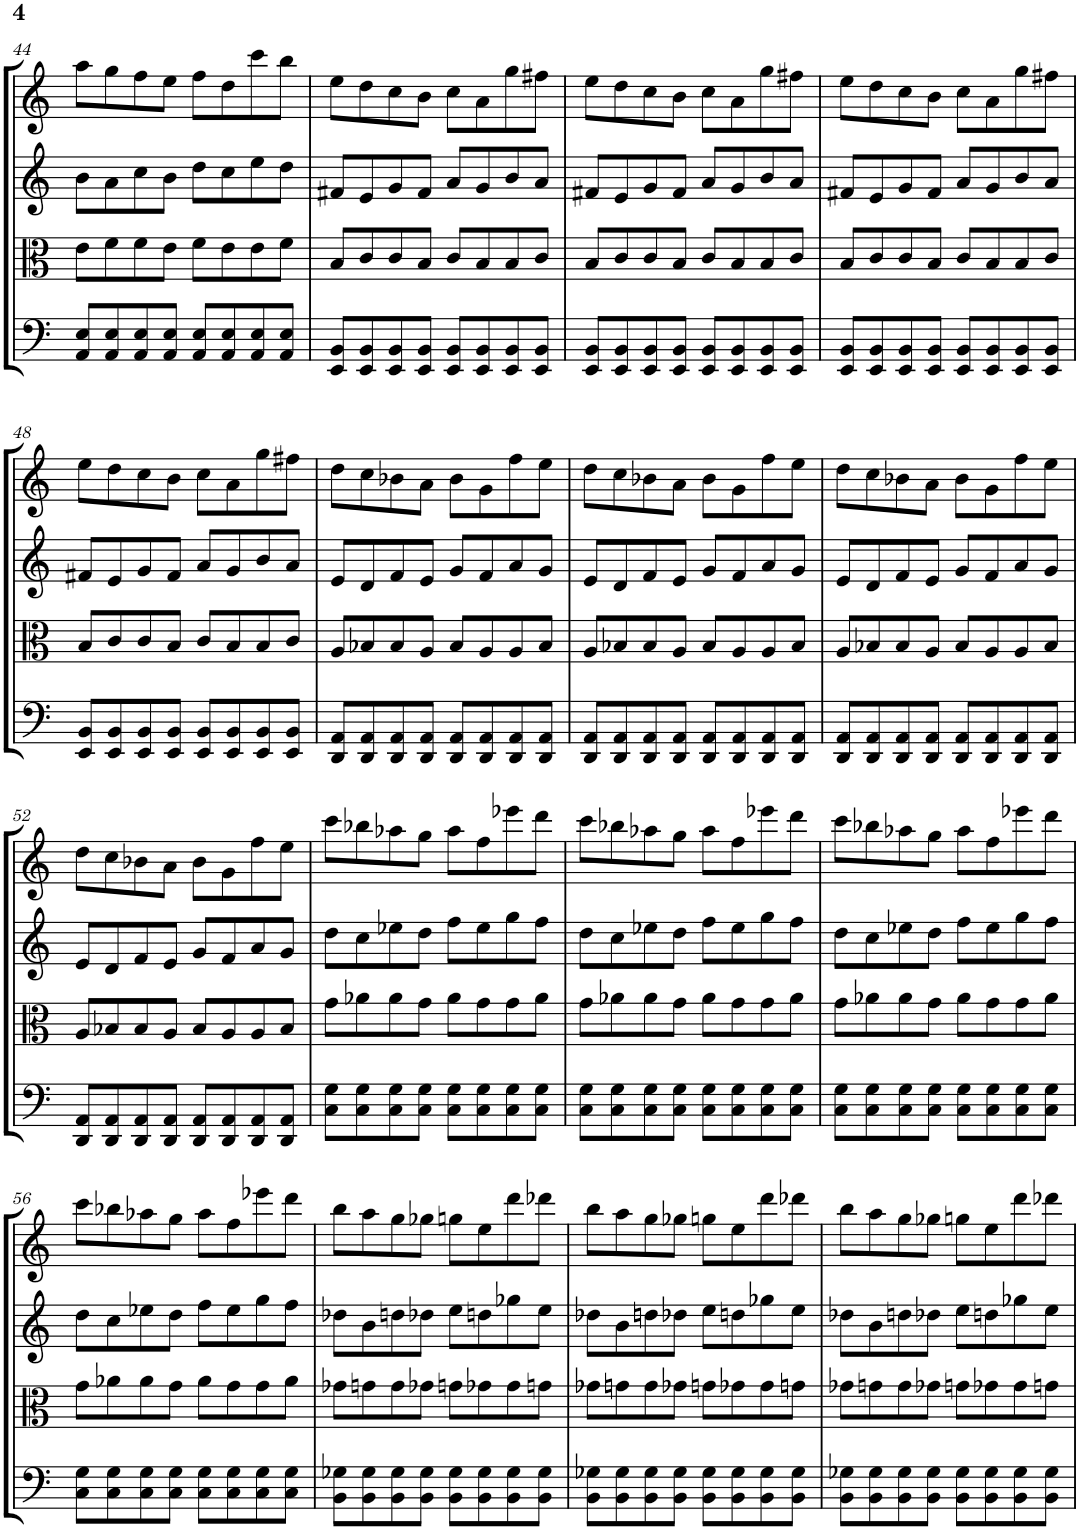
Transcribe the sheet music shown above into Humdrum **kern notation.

**kern	**kern	**kern	**kern
*part4	*part3	*part2	*part1
*staff4	*staff3	*staff2	*staff1
*I"Violoncello	*I"Viola	*I"Violin II	*I"Violin I
*I'Vc	*I'Vla	*I'Vln	*I'Vln
!!LO:PB:g=z
*clefF4	*clefC3	*clefG2	*clefG2
*k[]	*k[]	*k[]	*k[]
*M4/4	*M4/4	*M4/4	*M4/4
=44	=44	=44	=44
8AA/ 8E/L	8e\L	8b\L	8aa\L
8AA/ 8E/	8f\	8a\	8gg\
8AA/ 8E/	8f\	8cc\	8ff\
8AA/ 8E/J	8e\J	8b\J	8ee\J
8AA/ 8E/L	8f\L	8dd\L	8ff\L
8AA/ 8E/	8e\	8cc\	8dd\
8AA/ 8E/	8e\	8ee\	8ccc\
8AA/ 8E/J	8f\J	8dd\J	8bb\J
=45	=45	=45	=45
8EE/ 8BB/L	8B/L	8f#X/L	8ee\L
8EE/ 8BB/	8c/	8e/	8dd\
8EE/ 8BB/	8c/	8g/	8cc\
8EE/ 8BB/J	8B/J	8f#/J	8b\J
8EE/ 8BB/L	8c/L	8a/L	8cc\L
8EE/ 8BB/	8B/	8g/	8a\
8EE/ 8BB/	8B/	8b/	8gg\
8EE/ 8BB/J	8c/J	8a/J	8ff#X\J
=46	=46	=46	=46
8EE/ 8BB/L	8B/L	8f#X/L	8ee\L
8EE/ 8BB/	8c/	8e/	8dd\
8EE/ 8BB/	8c/	8g/	8cc\
8EE/ 8BB/J	8B/J	8f#/J	8b\J
8EE/ 8BB/L	8c/L	8a/L	8cc\L
8EE/ 8BB/	8B/	8g/	8a\
8EE/ 8BB/	8B/	8b/	8gg\
8EE/ 8BB/J	8c/J	8a/J	8ff#X\J
=47	=47	=47	=47
8EE/ 8BB/L	8B/L	8f#X/L	8ee\L
8EE/ 8BB/	8c/	8e/	8dd\
8EE/ 8BB/	8c/	8g/	8cc\
8EE/ 8BB/J	8B/J	8f#/J	8b\J
8EE/ 8BB/L	8c/L	8a/L	8cc\L
8EE/ 8BB/	8B/	8g/	8a\
8EE/ 8BB/	8B/	8b/	8gg\
8EE/ 8BB/J	8c/J	8a/J	8ff#X\J
!!LO:LB:g=z
=48	=48	=48	=48
8EE/ 8BB/L	8B/L	8f#X/L	8ee\L
8EE/ 8BB/	8c/	8e/	8dd\
8EE/ 8BB/	8c/	8g/	8cc\
8EE/ 8BB/J	8B/J	8f#/J	8b\J
8EE/ 8BB/L	8c/L	8a/L	8cc\L
8EE/ 8BB/	8B/	8g/	8a\
8EE/ 8BB/	8B/	8b/	8gg\
8EE/ 8BB/J	8c/J	8a/J	8ff#X\J
=49	=49	=49	=49
8DD/ 8AA/L	8A/L	8e/L	8dd\L
8DD/ 8AA/	8B-X/	8d/	8cc\
8DD/ 8AA/	8B-/	8f/	8b-X\
8DD/ 8AA/J	8A/J	8e/J	8a\J
8DD/ 8AA/L	8B-/L	8g/L	8b-\L
8DD/ 8AA/	8A/	8f/	8g\
8DD/ 8AA/	8A/	8a/	8ff\
8DD/ 8AA/J	8B-/J	8g/J	8ee\J
=50	=50	=50	=50
8DD/ 8AA/L	8A/L	8e/L	8dd\L
8DD/ 8AA/	8B-X/	8d/	8cc\
8DD/ 8AA/	8B-/	8f/	8b-X\
8DD/ 8AA/J	8A/J	8e/J	8a\J
8DD/ 8AA/L	8B-/L	8g/L	8b-\L
8DD/ 8AA/	8A/	8f/	8g\
8DD/ 8AA/	8A/	8a/	8ff\
8DD/ 8AA/J	8B-/J	8g/J	8ee\J
=51	=51	=51	=51
8DD/ 8AA/L	8A/L	8e/L	8dd\L
8DD/ 8AA/	8B-X/	8d/	8cc\
8DD/ 8AA/	8B-/	8f/	8b-X\
8DD/ 8AA/J	8A/J	8e/J	8a\J
8DD/ 8AA/L	8B-/L	8g/L	8b-\L
8DD/ 8AA/	8A/	8f/	8g\
8DD/ 8AA/	8A/	8a/	8ff\
8DD/ 8AA/J	8B-/J	8g/J	8ee\J
!!LO:LB:g=z
=52	=52	=52	=52
8DD/ 8AA/L	8A/L	8e/L	8dd\L
8DD/ 8AA/	8B-X/	8d/	8cc\
8DD/ 8AA/	8B-/	8f/	8b-X\
8DD/ 8AA/J	8A/J	8e/J	8a\J
8DD/ 8AA/L	8B-/L	8g/L	8b-\L
8DD/ 8AA/	8A/	8f/	8g\
8DD/ 8AA/	8A/	8a/	8ff\
8DD/ 8AA/J	8B-/J	8g/J	8ee\J
=53	=53	=53	=53
8C\ 8G\L	8g\L	8dd\L	8ccc\L
8C\ 8G\	8a-X\	8cc\	8bb-X\
8C\ 8G\	8a-\	8ee-X\	8aa-X\
8C\ 8G\J	8g\J	8dd\J	8gg\J
8C\ 8G\L	8a-\L	8ff\L	8aa-\L
8C\ 8G\	8g\	8ee-\	8ff\
8C\ 8G\	8g\	8gg\	8eee-X\
8C\ 8G\J	8a-\J	8ff\J	8ddd\J
=54	=54	=54	=54
8C\ 8G\L	8g\L	8dd\L	8ccc\L
8C\ 8G\	8a-X\	8cc\	8bb-X\
8C\ 8G\	8a-\	8ee-X\	8aa-X\
8C\ 8G\J	8g\J	8dd\J	8gg\J
8C\ 8G\L	8a-\L	8ff\L	8aa-\L
8C\ 8G\	8g\	8ee-\	8ff\
8C\ 8G\	8g\	8gg\	8eee-X\
8C\ 8G\J	8a-\J	8ff\J	8ddd\J
=55	=55	=55	=55
8C\ 8G\L	8g\L	8dd\L	8ccc\L
8C\ 8G\	8a-X\	8cc\	8bb-X\
8C\ 8G\	8a-\	8ee-X\	8aa-X\
8C\ 8G\J	8g\J	8dd\J	8gg\J
8C\ 8G\L	8a-\L	8ff\L	8aa-\L
8C\ 8G\	8g\	8ee-\	8ff\
8C\ 8G\	8g\	8gg\	8eee-X\
8C\ 8G\J	8a-\J	8ff\J	8ddd\J
!!LO:LB:g=z
=56	=56	=56	=56
8C\ 8G\L	8g\L	8dd\L	8ccc\L
8C\ 8G\	8a-X\	8cc\	8bb-X\
8C\ 8G\	8a-\	8ee-X\	8aa-X\
8C\ 8G\J	8g\J	8dd\J	8gg\J
8C\ 8G\L	8a-\L	8ff\L	8aa-\L
8C\ 8G\	8g\	8ee-\	8ff\
8C\ 8G\	8g\	8gg\	8eee-X\
8C\ 8G\J	8a-\J	8ff\J	8ddd\J
=57	=57	=57	=57
8BB\ 8G-X\L	8g-X\L	8dd-X\L	8bb\L
8BB\ 8G-\	8gn\	8b\	8aa\
8BB\ 8G-\	8g\	8ddn\	8gg\
8BB\ 8G-\J	8g-X\J	8dd-X\J	8gg-X\J
8BB\ 8G-\L	8gn\L	8ee\L	8ggn\L
8BB\ 8G-\	8g-X\	8ddn\	8ee\
8BB\ 8G-\	8g-\	8gg-X\	8ddd\
8BB\ 8G-\J	8gn\J	8ee\J	8ddd-X\J
=58	=58	=58	=58
8BB\ 8G-X\L	8g-X\L	8dd-X\L	8bb\L
8BB\ 8G-\	8gn\	8b\	8aa\
8BB\ 8G-\	8g\	8ddn\	8gg\
8BB\ 8G-\J	8g-X\J	8dd-X\J	8gg-X\J
8BB\ 8G-\L	8gn\L	8ee\L	8ggn\L
8BB\ 8G-\	8g-X\	8ddn\	8ee\
8BB\ 8G-\	8g-\	8gg-X\	8ddd\
8BB\ 8G-\J	8gn\J	8ee\J	8ddd-X\J
=59	=59	=59	=59
8BB\ 8G-X\L	8g-X\L	8dd-X\L	8bb\L
8BB\ 8G-\	8gn\	8b\	8aa\
8BB\ 8G-\	8g\	8ddn\	8gg\
8BB\ 8G-\J	8g-X\J	8dd-X\J	8gg-X\J
8BB\ 8G-\L	8gn\L	8ee\L	8ggn\L
8BB\ 8G-\	8g-X\	8ddn\	8ee\
8BB\ 8G-\	8g-\	8gg-X\	8ddd\
8BB\ 8G-\J	8gn\J	8ee\J	8ddd-X\J
=	=	=	=
*-	*-	*-	*-
